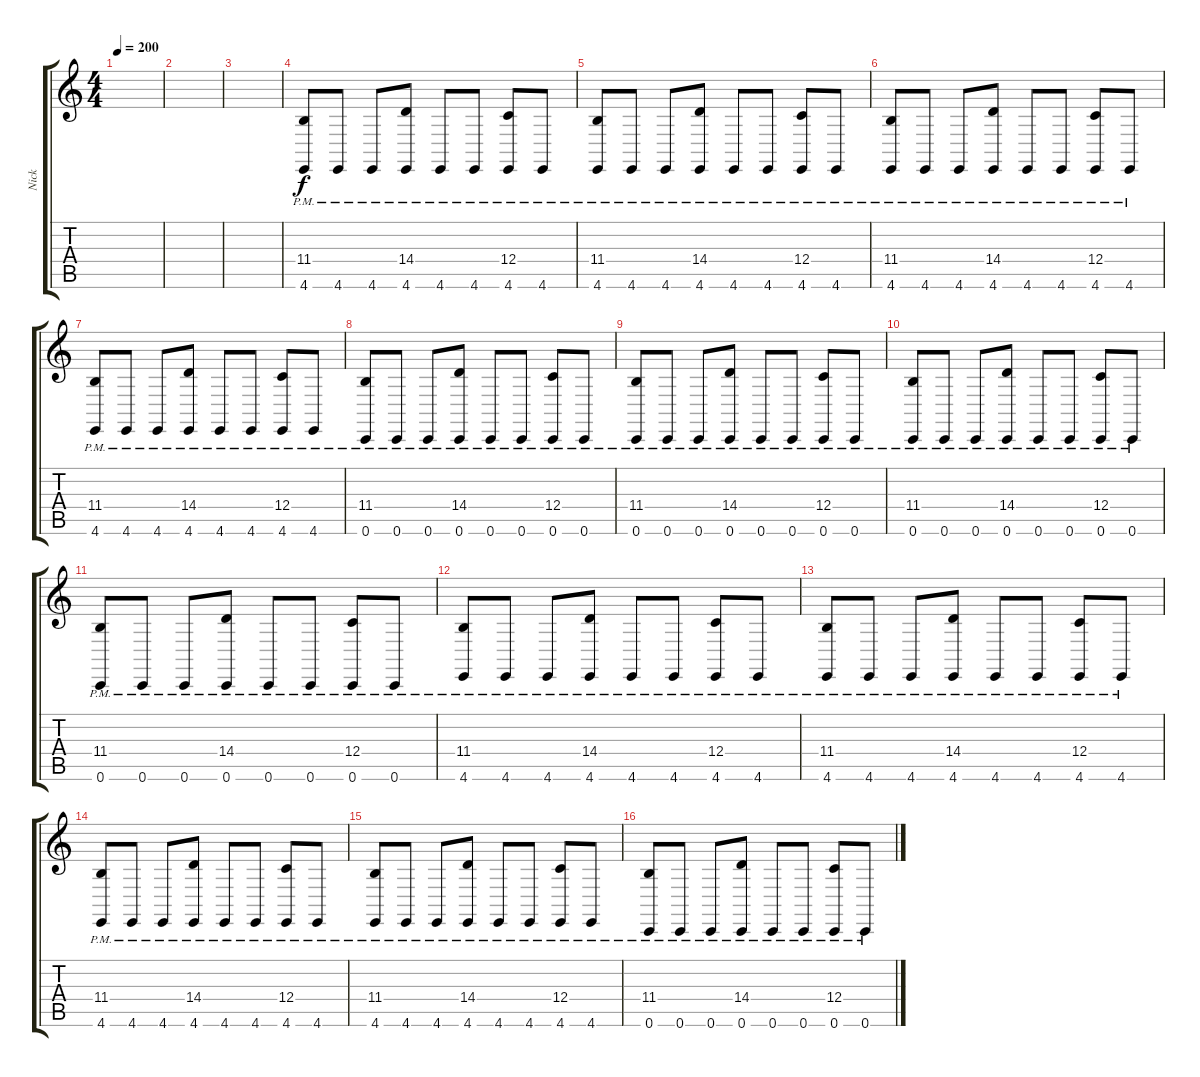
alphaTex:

\track ("Nick" "Nick") {instrument lead2sawtooth}
\staff {score tabs}
\tuning (D4 A3 F3 C3 G2 C2) {hide}
\ts (4 4)
\tempo 200
\clef g2
\ks c
|
|
|
(11.4 4.6{pm}).8 4.6{pm}.8 4.6{pm}.8 (14.4 4.6{pm}).8 4.6{pm}.8 4.6{pm}.8 (12.4 4.6{pm}).8 4.6{pm}.8 |
(11.4 4.6{pm}).8 4.6{pm}.8 4.6{pm}.8 (14.4 4.6{pm}).8 4.6{pm}.8 4.6{pm}.8 (12.4 4.6{pm}).8 4.6{pm}.8 |
(11.4 4.6{pm}).8 4.6{pm}.8 4.6{pm}.8 (14.4 4.6{pm}).8 4.6{pm}.8 4.6{pm}.8 (12.4 4.6{pm}).8 4.6{pm}.8 |
(11.4 4.6{pm}).8 4.6{pm}.8 4.6{pm}.8 (14.4 4.6{pm}).8 4.6{pm}.8 4.6{pm}.8 (12.4 4.6{pm}).8 4.6{pm}.8 |
(11.4 0.6{pm}).8 0.6{pm}.8 0.6{pm}.8 (14.4 0.6{pm}).8 0.6{pm}.8 0.6{pm}.8 (12.4 0.6{pm}).8 0.6{pm}.8 |
(11.4 0.6{pm}).8 0.6{pm}.8 0.6{pm}.8 (14.4 0.6{pm}).8 0.6{pm}.8 0.6{pm}.8 (12.4 0.6{pm}).8 0.6{pm}.8 |
(11.4 0.6{pm}).8 0.6{pm}.8 0.6{pm}.8 (14.4 0.6{pm}).8 0.6{pm}.8 0.6{pm}.8 (12.4 0.6{pm}).8 0.6{pm}.8 |
(11.4 0.6{pm}).8 0.6{pm}.8 0.6{pm}.8 (14.4 0.6{pm}).8 0.6{pm}.8 0.6{pm}.8 (12.4 0.6{pm}).8 0.6{pm}.8 |
(11.4 4.6{pm}).8 4.6{pm}.8 4.6{pm}.8 (14.4 4.6{pm}).8 4.6{pm}.8 4.6{pm}.8 (12.4 4.6{pm}).8 4.6{pm}.8 |
(11.4 4.6{pm}).8 4.6{pm}.8 4.6{pm}.8 (14.4 4.6{pm}).8 4.6{pm}.8 4.6{pm}.8 (12.4 4.6{pm}).8 4.6{pm}.8 |
(11.4 4.6{pm}).8 4.6{pm}.8 4.6{pm}.8 (14.4 4.6{pm}).8 4.6{pm}.8 4.6{pm}.8 (12.4 4.6{pm}).8 4.6{pm}.8 |
(11.4 4.6{pm}).8 4.6{pm}.8 4.6{pm}.8 (14.4 4.6{pm}).8 4.6{pm}.8 4.6{pm}.8 (12.4 4.6{pm}).8 4.6{pm}.8 |
(11.4 0.6{pm}).8 0.6{pm}.8 0.6{pm}.8 (14.4 0.6{pm}).8 0.6{pm}.8 0.6{pm}.8 (12.4 0.6{pm}).8 0.6{pm}.8
